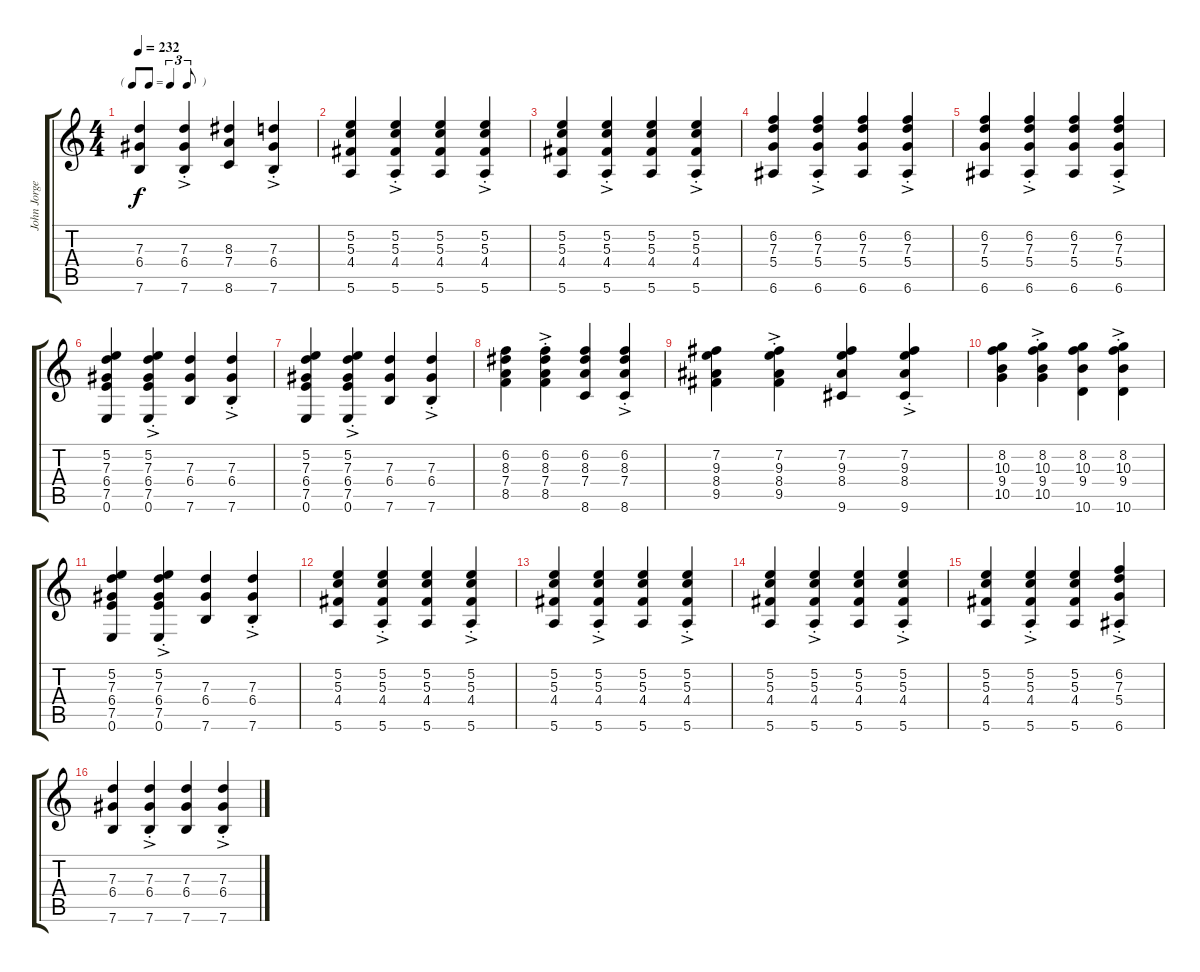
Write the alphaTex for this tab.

\track ("John Jorgenson - Rhythm 1" "John Jorge") {instrument acousticguitarsteel}
\staff {score tabs}
\tuning (E4 B3 G3 D3 A2 E2) {hide}
\ts (4 4)
\tf triplet8th
\tempo 232
\clef g2
\ks c
(7.3 6.4 7.6).4{dy f} (7.3{ac st} 6.4{ac st} 7.6{ac st}).4 (8.3 7.4 8.6).4 (7.3{ac st} 6.4{ac st} 7.6{ac st}).4 |
(5.2 5.3 4.4 5.6).4 (5.2{ac st} 5.3{ac st} 4.4{ac st} 5.6{ac st}).4 (5.2 5.3 4.4 5.6).4 (5.2{ac st} 5.3{ac st} 4.4{ac st} 5.6{ac st}).4 |
(5.2 5.3 4.4 5.6).4 (5.2{ac st} 5.3{ac st} 4.4{ac st} 5.6{ac st}).4 (5.2 5.3 4.4 5.6).4 (5.2{ac st} 5.3{ac st} 4.4{ac st} 5.6{ac st}).4 |
(6.2 7.3 5.4 6.6).4 (6.2{ac st} 7.3{ac st} 5.4{ac st} 6.6{ac st}).4 (6.2 7.3 5.4 6.6).4 (6.2{ac st} 7.3{ac st} 5.4{ac st} 6.6{ac st}).4 |
(6.2 7.3 5.4 6.6).4 (6.2{ac st} 7.3{ac st} 5.4{ac st} 6.6{ac st}).4 (6.2 7.3 5.4 6.6).4 (6.2{ac st} 7.3{ac st} 5.4{ac st} 6.6{ac st}).4 |
(5.2 7.3 6.4 7.5 0.6).4 (5.2{ac st} 7.3{ac st} 6.4{ac st} 7.5{ac st} 0.6{ac st}).4 (7.3 6.4 7.6).4 (7.3{ac st} 6.4{ac st} 7.6{ac st}).4 |
(5.2 7.3 6.4 7.5 0.6).4 (5.2{ac st} 7.3{ac st} 6.4{ac st} 7.5{ac st} 0.6{ac st}).4 (7.3 6.4 7.6).4 (7.3{ac st} 6.4{ac st} 7.6{ac st}).4 |
(6.2 8.3 7.4 8.5).4 (6.2{ac st} 8.3{ac st} 7.4{ac st} 8.5{ac st}).4 (6.2 8.3 7.4 8.6).4 (6.2{ac st} 8.3{ac st} 7.4{ac st} 8.6{ac st}).4 |
(7.2 9.3 8.4 9.5).4 (7.2{ac st} 9.3{ac st} 8.4{ac st} 9.5{ac st}).4 (7.2 9.3 8.4 9.6).4 (7.2{ac st} 9.3{ac st} 8.4{ac st} 9.6{ac st}).4 |
(8.2 10.3 9.4 10.5).4 (8.2{ac st} 10.3{ac st} 9.4{ac st} 10.5{ac st}).4 (8.2 10.3 9.4 10.6).4 (8.2{ac st} 10.3{ac st} 9.4{ac st} 10.6{ac st}).4 |
(5.2 7.3 6.4 7.5 0.6).4 (5.2{ac st} 7.3{ac st} 6.4{ac st} 7.5{ac st} 0.6{ac st}).4 (7.3 6.4 7.6).4 (7.3{ac st} 6.4{ac st} 7.6{ac st}).4 |
(5.2 5.3 4.4 5.6).4 (5.2{ac st} 5.3{ac st} 4.4{ac st} 5.6{ac st}).4 (5.2 5.3 4.4 5.6).4 (5.2{ac st} 5.3{ac st} 4.4{ac st} 5.6{ac st}).4 |
(5.2 5.3 4.4 5.6).4 (5.2{ac st} 5.3{ac st} 4.4{ac st} 5.6{ac st}).4 (5.2 5.3 4.4 5.6).4 (5.2{ac st} 5.3{ac st} 4.4{ac st} 5.6{ac st}).4 |
(5.2 5.3 4.4 5.6).4 (5.2{ac st} 5.3{ac st} 4.4{ac st} 5.6{ac st}).4 (5.2 5.3 4.4 5.6).4 (5.2{ac st} 5.3{ac st} 4.4{ac st} 5.6{ac st}).4 |
(5.2 5.3 4.4 5.6).4 (5.2{ac st} 5.3{ac st} 4.4{ac st} 5.6{ac st}).4 (5.2 5.3 4.4 5.6).4 (6.2{ac st} 7.3{ac st} 5.4{ac st} 6.6{ac st}).4 |
(7.3 6.4 7.6).4 (7.3{ac st} 6.4{ac st} 7.6{ac st}).4 (7.3 6.4 7.6).4 (7.3{ac st} 6.4{ac st} 7.6{ac st}).4
